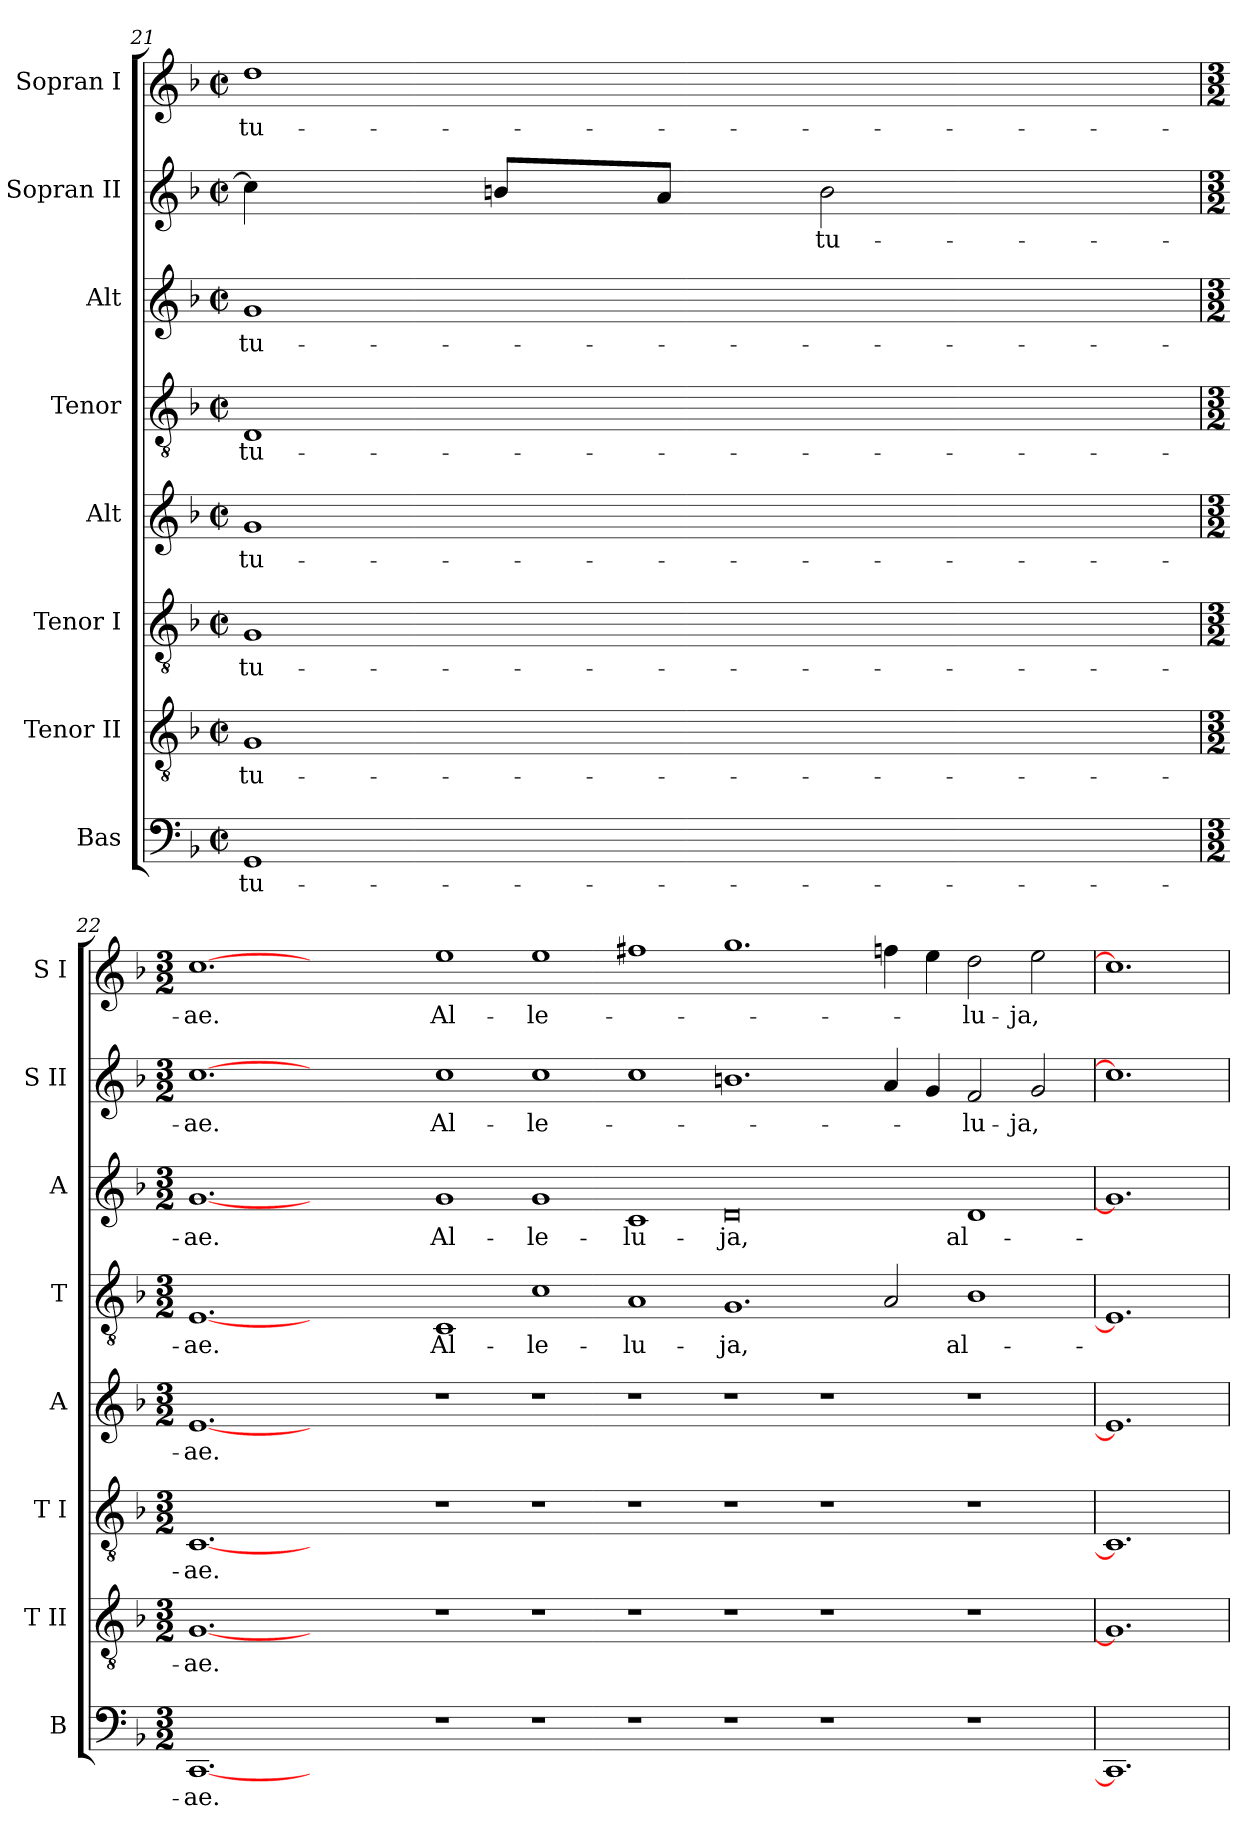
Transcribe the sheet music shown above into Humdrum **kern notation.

**kern	**text	**kern	**text	**kern	**text	**kern	**text	**kern	**text	**kern	**text	**kern	**text	**kern	**text
*part8	*part8	*part7	*part7	*part6	*part6	*part5	*part5	*part4	*part4	*part3	*part3	*part2	*part2	*part1	*part1
*staff8	*staff8	*staff7	*staff7	*staff6	*staff6	*staff5	*staff5	*staff4	*staff4	*staff3	*staff3	*staff2	*staff2	*staff1	*staff1
*I"Bas	*	*I"Tenor II	*	*I"Tenor I	*	*I"Alt	*	*I"Tenor	*	*I"Alt	*	*I"Sopran II	*	*I"Sopran I	*
*I'B	*	*I'T II	*	*I'T I	*	*I'A	*	*I'T	*	*I'A	*	*I'S II	*	*I'S I	*
!!LO:LB:g=z
*clefF4	*	*clefGv2	*	*clefGv2	*	*clefG2	*	*clefGv2	*	*clefG2	*	*clefG2	*	*clefG2	*
*k[b-]	*	*k[b-]	*	*k[b-]	*	*k[b-]	*	*k[b-]	*	*k[b-]	*	*k[b-]	*	*k[b-]	*
*F:	*	*F:	*	*F:	*	*F:	*	*F:	*	*F:	*	*F:	*	*F:	*
*M2/2	*	*M2/2	*	*M2/2	*	*M2/2	*	*M2/2	*	*M2/2	*	*M2/2	*	*M2/2	*
*met(c|)	*	*met(c|)	*	*met(c|)	*	*met(c|)	*	*met(c|)	*	*met(c|)	*	*met(c|)	*	*met(c|)	*
=21	=21	=21	=21	=21	=21	=21	=21	=21	=21	=21	=21	=21	=21	=21	=21
!	!LO:LY:b	!	!LO:LY:b	!	!LO:LY:b	!	!LO:LY:b	!	!LO:LY:b	!	!LO:LY:b	!	!	!	!LO:LY:b
1GG	tu-	1G	tu-	1G	tu-	1g	tu-	1D	tu-	1g	tu-	4cc\]	.	1dd	tu-
.	.	.	.	.	.	.	.	.	.	.	.	8bn/L	.	.	.
.	.	.	.	.	.	.	.	.	.	.	.	8a/J	.	.	.
!	!	!	!	!	!	!	!	!	!	!	!	!	!LO:LY:b	!	!
.	.	.	.	.	.	.	.	.	.	.	.	2b\	tu-	.	.
=22	=22	=22	=22	=22	=22	=22	=22	=22	=22	=22	=22	=22	=22	=22	=22
*M3/2	*	*M3/2	*	*M3/2	*	*M3/2	*	*M3/2	*	*M3/2	*	*M3/2	*	*M3/2	*
!	!LO:LY:b	!	!LO:LY:b	!	!LO:LY:b	!	!LO:LY:b	!	!LO:LY:b	!	!LO:LY:b	!	!LO:LY:b	!	!LO:LY:b
[1.CC	-ae.	[1.G	-ae.	[1.C	-ae.	[1.e	-ae.	[1.E	-ae.	[1.g	-ae.	[1.cc	-ae.	[1.cc	-ae.
1.ryy	.	1.ryy	.	1.ryy	.	1.ryy	.	1.ryy	.	1.ryy	.	1.ryy	.	1.ryy	.
!	!	!	!	!	!	!	!	!	!LO:LY:b	!	!LO:LY:b	!	!LO:LY:b	!	!LO:LY:b
1r	.	1r	.	1r	.	1r	.	1C	Al-	1g	Al-	1cc	Al-	1ee	Al-
!	!	!	!	!	!	!	!	!	!LO:LY:b	!	!LO:LY:b	!	!LO:LY:b	!	!LO:LY:b
1r	.	1r	.	1r	.	1r	.	1c	-le-	1g	-le-	1cc	-le-	1ee	-le-
!	!	!	!	!	!	!	!	!	!LO:LY:b	!	!LO:LY:b	!	!	!	!
1r	.	1r	.	1r	.	1r	.	1A	-lu-	1c	-lu-	1cc	.	1ff#X	.
!	!	!	!	!	!	!	!	!	!LO:LY:b	!	!LO:LY:b	!	!	!	!
1r	.	1r	.	1r	.	1r	.	1.G	-ja,	0d	-ja,	1.bn	.	1.gg	.
1r	.	1r	.	1r	.	1r	.	.	.	.	.	.	.	.	.
.	.	.	.	.	.	.	.	2A/	.	.	.	4a/	.	4ffn\	.
.	.	.	.	.	.	.	.	.	.	.	.	4g/	.	4ee\	.
!	!	!	!	!	!	!	!	!	!LO:LY:b	!	!LO:LY:b	!	!LO:LY:b	!	!LO:LY:b
1r	.	1r	.	1r	.	1r	.	1B-	al-	1d	al-	2f/	-lu-	2dd\	-lu-
!	!	!	!	!	!	!	!	!	!	!	!	!	!LO:LY:b	!	!LO:LY:b
.	.	.	.	.	.	.	.	.	.	.	.	2g/	-ja,	2ee\	-ja,
=23	=23	=23	=23	=23	=23	=23	=23	=23	=23	=23	=23	=23	=23	=23	=23
1.CC]	.	1.G]	.	1.C]	.	1.e]	.	1.E]	.	1.g]	.	1.cc]	.	1.cc]	.
=	=	=	=	=	=	=	=	=	=	=	=	=	=	=	=
*-	*-	*-	*-	*-	*-	*-	*-	*-	*-	*-	*-	*-	*-	*-	*-
